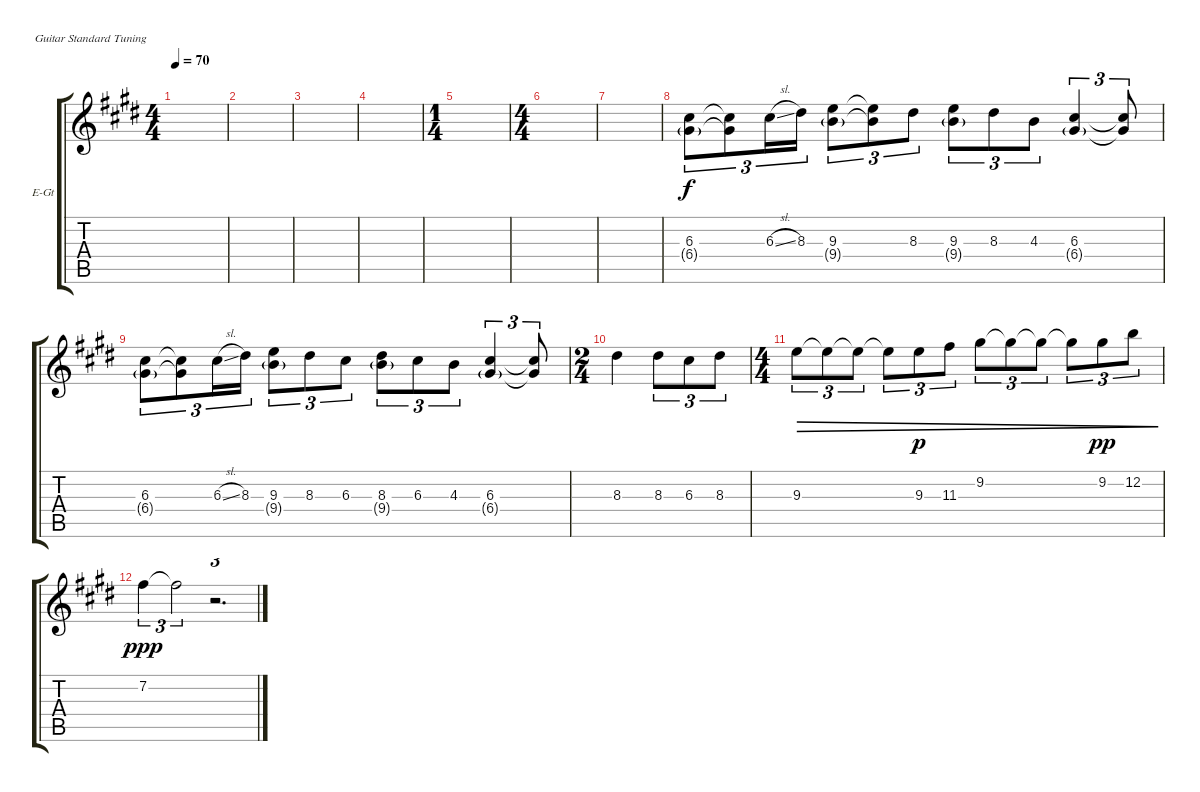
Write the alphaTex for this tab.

\defaultSystemsLayout 4
\bracketExtendMode groupsimilarinstruments
\firstSystemTrackNameOrientation horizontal
\otherSystemsTrackNameOrientation horizontal
\track ("Solo Electric Guitar" "E-Gt") {instrument overdrivenguitar}
\staff {score tabs}
\tuning (E4 B3 G3 D3 A2 E2)
\ts (4 4)
\tempo 70
\clef g2
\ks c#minor
|
|
|
|
\ts (1 4)
|
\ts (4 4)
|
|
(6.3 6.4{g}).8{tu (3 2)} (6.3{t} 6.4{t}).8{tu (3 2)} 6.3{sl}.16{tu (3 2)} 8.3.16{tu (3 2)} (9.3 9.4{g}).8{tu (3 2)} (9.3{t} 9.4{t}).8{tu (3 2)} 8.3.8{tu (3 2)} (9.3 9.4{g}).8{tu (3 2)} 8.3.8{tu (3 2)} 4.3.8{tu (3 2)} (6.3 6.4{g}).4{tu (3 2)} (6.3{t} 6.4{t}).8{tu (3 2)} |
(6.3 6.4{g}).8{tu (3 2)} (6.3{t} 6.4{t}).8{tu (3 2)} 6.3{sl}.16{tu (3 2)} 8.3.16{tu (3 2)} (9.3 9.4{g}).8{tu (3 2)} 8.3.8{tu (3 2)} 6.3.8{tu (3 2)} (8.3 9.4{g}).8{tu (3 2)} 6.3.8{tu (3 2)} 4.3.8{tu (3 2)} (6.3 6.4{g}).4{tu (3 2)} (6.3{t} 6.4{t}).8{tu (3 2)} |
\ts (2 4)
8.3.4 8.3.8{tu (3 2)} 6.3.8{tu (3 2)} 8.3.8{tu (3 2)} |
\ts (4 4)
9.3.8{tu (3 2) dec} 9.3{t}.8{tu (3 2) dec} 9.3{t}.8{tu (3 2) dec} 9.3{t}.8{tu (3 2) dec} 9.3.8{tu (3 2) dec dy p} 11.3.8{tu (3 2) dec} 9.2.8{tu (3 2) dec} 9.2{t}.8{tu (3 2) dec} 9.2{t}.8{tu (3 2) dec} 9.2{t}.8{tu (3 2) dec} 9.2.8{tu (3 2) dec dy pp} 12.2.8{tu (3 2) dec} |
7.2.4{tu (3 2) dy ppp} 7.2{t}.2{tu (3 2)} r.2{d tu (3 2)}
